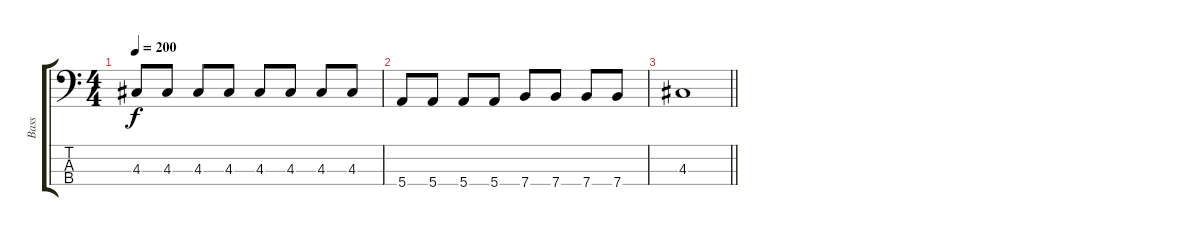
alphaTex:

\track ("Bass" "Bass") {instrument electricbasspick}
\staff {score tabs}
\tuning (G2 D2 A1 E1) {hide}
\ts (4 4)
\tempo 200
\clef f4
\ks c
4.3.8{dy f} 4.3.8 4.3.8 4.3.8 4.3.8 4.3.8 4.3.8 4.3.8 |
5.4.8 5.4.8 5.4.8 5.4.8 7.4.8 7.4.8 7.4.8 7.4.8 |
\barLineRight lightlight
4.3.1
